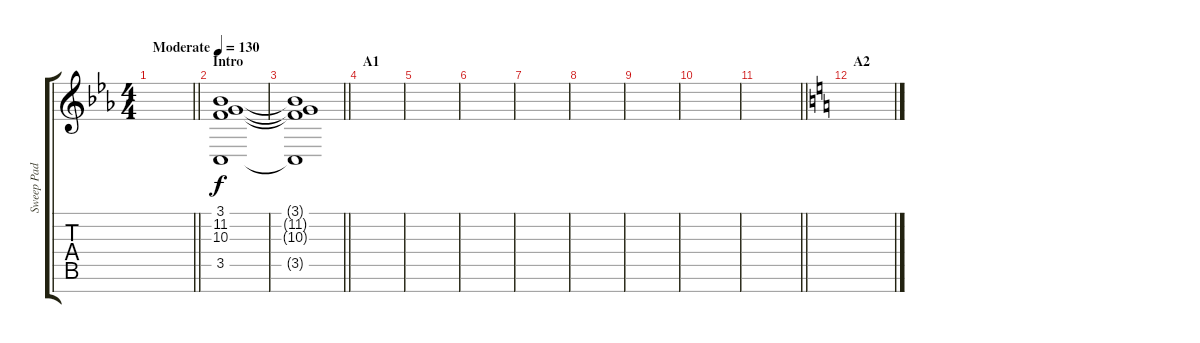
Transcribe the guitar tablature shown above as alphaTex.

\track ("Sweep Pad & Strings" "Sweep Pad ") {instrument pad8sweep}
\staff {score tabs}
\tuning (E4 B3 G3 D3 A2 E2 B1) {hide}
\ts (4 4)
\tempo (130 "Moderate")
\clef g2
\barLineRight lightlight
\ks eb
|
\section ("" "Intro")
(3.1 11.2 10.3 3.5).1{volume 13} |
\barLineRight lightlight
(3.1{t} 11.2{t} 10.3{t} 3.5{t}).1 |
\section ("" "A1")
|
|
|
|
|
|
|
\barLineRight lightlight
|
\section ("" "A2")
\ks c
